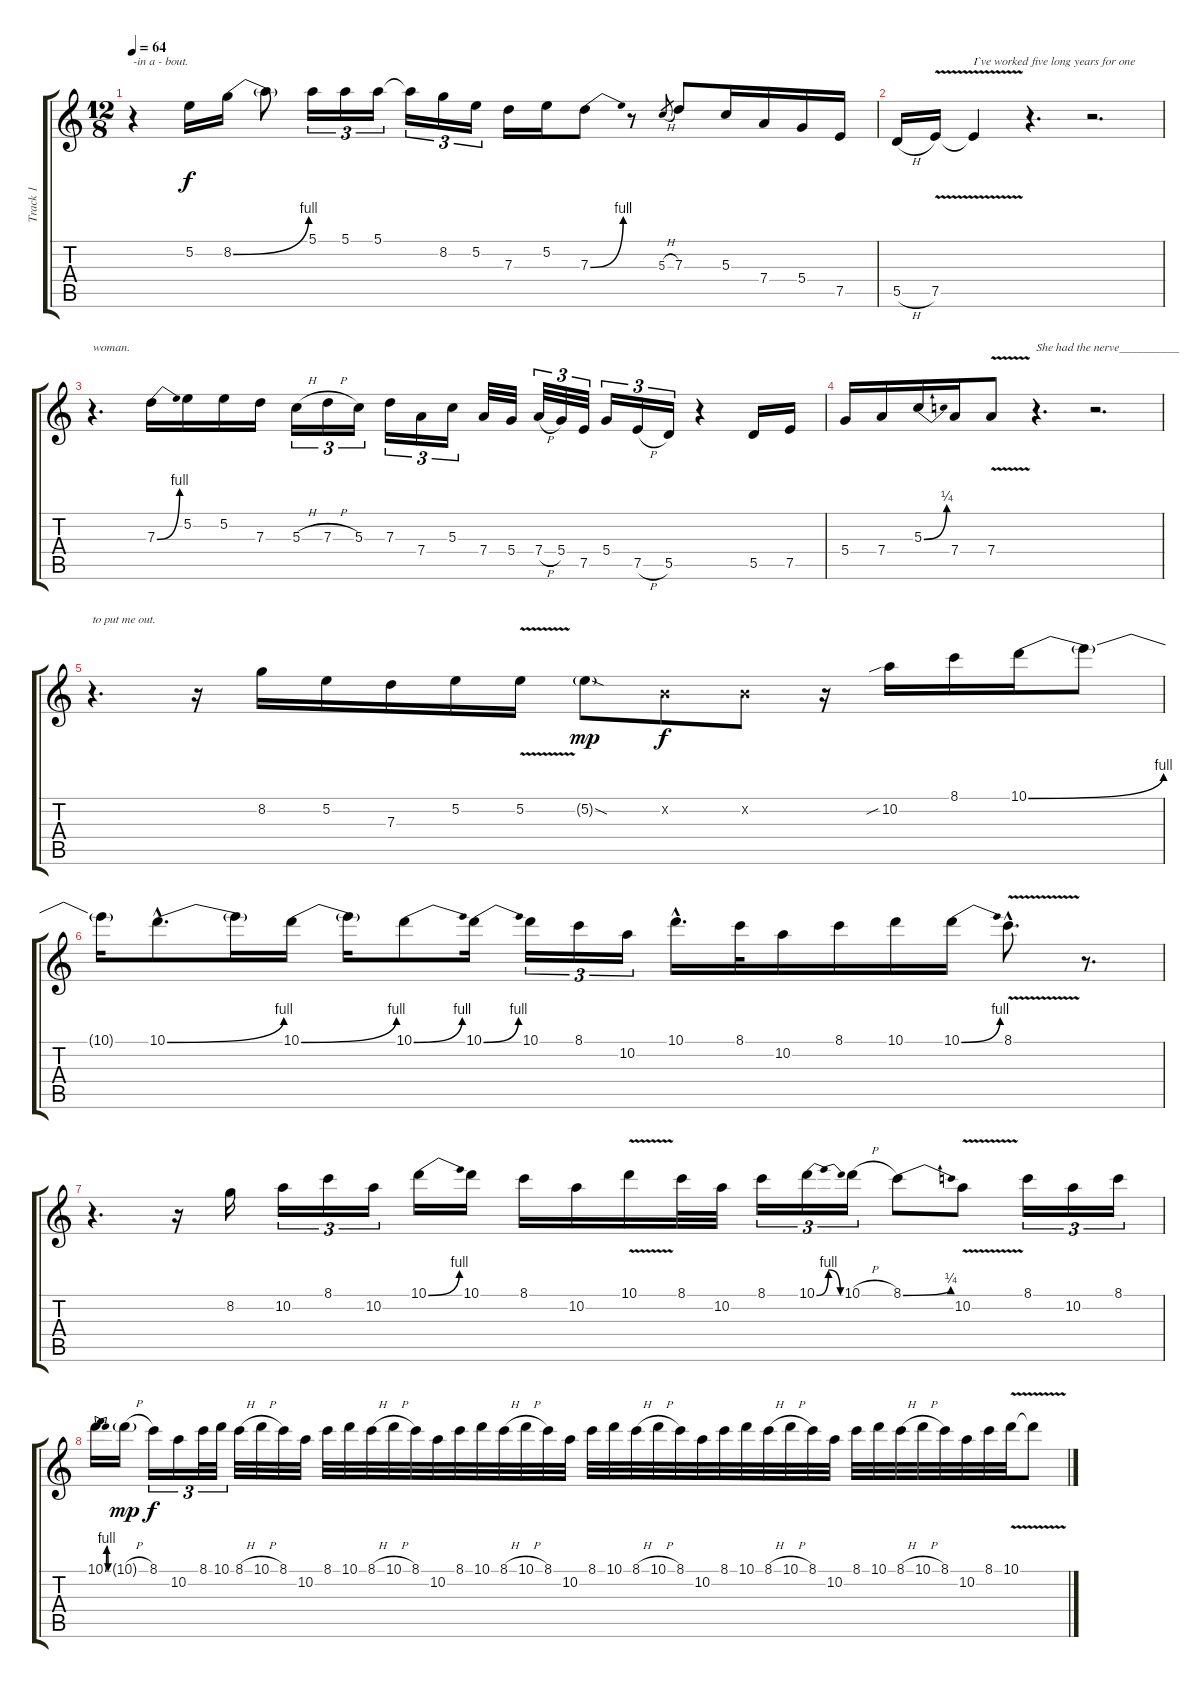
\track ("Track 1" "Track 1") {instrument overdrivenguitar}
\staff {score tabs}
\tuning (E4 B3 G3 D3 A2 E2) {hide}
\ts (12 8)
\tempo 64
\clef g2
\ks c
r.4{txt "-in a - bout." dy f} 5.2.16 8.2{be (bend 0 0 60 4)}.16 8.2{t}.8 5.1.16{tu (3 2)} 5.1.16{tu (3 2)} 5.1.16{tu (3 2)} 5.1{t}.16{tu (3 2)} 8.2.16{tu (3 2)} 5.2.16{tu (3 2)} 7.3.16 5.2.16 7.3{be (bend 0 0 60 4)}.8 r.8 5.3{h}.8{gr} 7.3.8 5.3.16 7.4.16 5.4.16 7.5.16 |
5.5{h}.16 7.5{v}.16 7.5{t}.4{txt "I`ve worked five long years for one"} r.4{d} r.2{d} |
r.4{d txt "woman."} 7.3{be (bend 0 0 60 4)}.16 5.2.16 5.2.16 7.3.16 5.3{h}.16{tu (3 2)} 7.3{h}.16{tu (3 2)} 5.3.16{tu (3 2)} 7.3.16{tu (3 2)} 7.4.16{tu (3 2)} 5.3.16{tu (3 2)} 7.4.32 5.4.32 7.4{h}.32{tu (3 2)} 5.4.32{tu (3 2)} 7.5.32{tu (3 2)} 5.4.16{tu (3 2)} 7.5{h}.16{tu (3 2)} 5.5.16{tu (3 2)} r.4 5.5.16 7.5.16 |
5.4.16 7.4.16 5.3{be (bend 0 0 60 1)}.16 7.4.16 7.4{v}.8 r.4{d txt "She had the nerve__________"} r.2{d} |
r.4{d txt "to put me out."} r.16 8.2.16 5.2.16 7.3.16 5.2.16 5.2{v}.16 5.2{sod g}.8{dy mp} 0.2{x}.8{dy f} 0.2{x}.8 r.16 10.2{sib}.16 8.1.16 10.1{be (bend 0 0 60 4)}.16 10.1{t}.8 |
10.1{t}.16 10.1{be (bend 0 0 60 4) hac}.8{d} 10.1{t}.16 10.1{be (bend 0 0 60 4)}.16 10.1{t}.16 10.1{be (bend 0 0 60 4)}.8 10.1{be (bend 0 0 60 4)}.16 10.1.16{tu (3 2)} 8.1.16{tu (3 2)} 10.2.16{tu (3 2)} 10.1{hac}.16{d} 8.1.32 10.2.16 8.1.16 10.1.16 10.1{be (bend 0 0 60 4)}.16 8.1{v hac}.8{d} r.8{d} |
r.4{d} r.16 8.2.16 10.2.16{tu (3 2)} 8.1.16{tu (3 2)} 10.2.16{tu (3 2)} 10.1{be (bend 0 0 60 4)}.16 10.1.16 8.1.16 10.2.16 10.1{v}.16 8.1.32 10.2.32 8.1.16{tu (3 2)} 10.1{be (bendrelease 0 0 15 4 45 4 60 0)}.16{tu (3 2)} 10.1{h}.16{tu (3 2)} 8.1{be (bend 0 0 60 1)}.8 10.2{v}.8 8.1.16{tu (3 2)} 10.2.16{tu (3 2)} 8.1.16{tu (3 2)} |
10.1{be (bendrelease 0 0 15 4 45 4 60 0)}.16 10.1{h g}.16{dy mp} 8.1.16{tu (3 2) dy f} 10.2.16{tu (3 2)} 8.1.32{tu (3 2)} 10.1.32{tu (3 2)} 8.1{h}.32 10.1{h}.32 8.1.32 10.2.32 8.1.32 10.1.32 8.1{h}.32 10.1{h}.32 8.1.32 10.2.32 8.1.32 10.1.32 8.1{h}.32 10.1{h}.32 8.1.32 10.2.32 8.1.32 10.1.32 8.1{h}.32 10.1{h}.32 8.1.32 10.2.32 8.1.32 10.1.32 8.1{h}.32 10.1{h}.32 8.1.32 10.2.32 8.1.32 10.1.32 8.1{h}.32 10.1{h}.32 8.1.32 10.2.32 8.1.32 10.1{v}.32 10.1{t}.8
